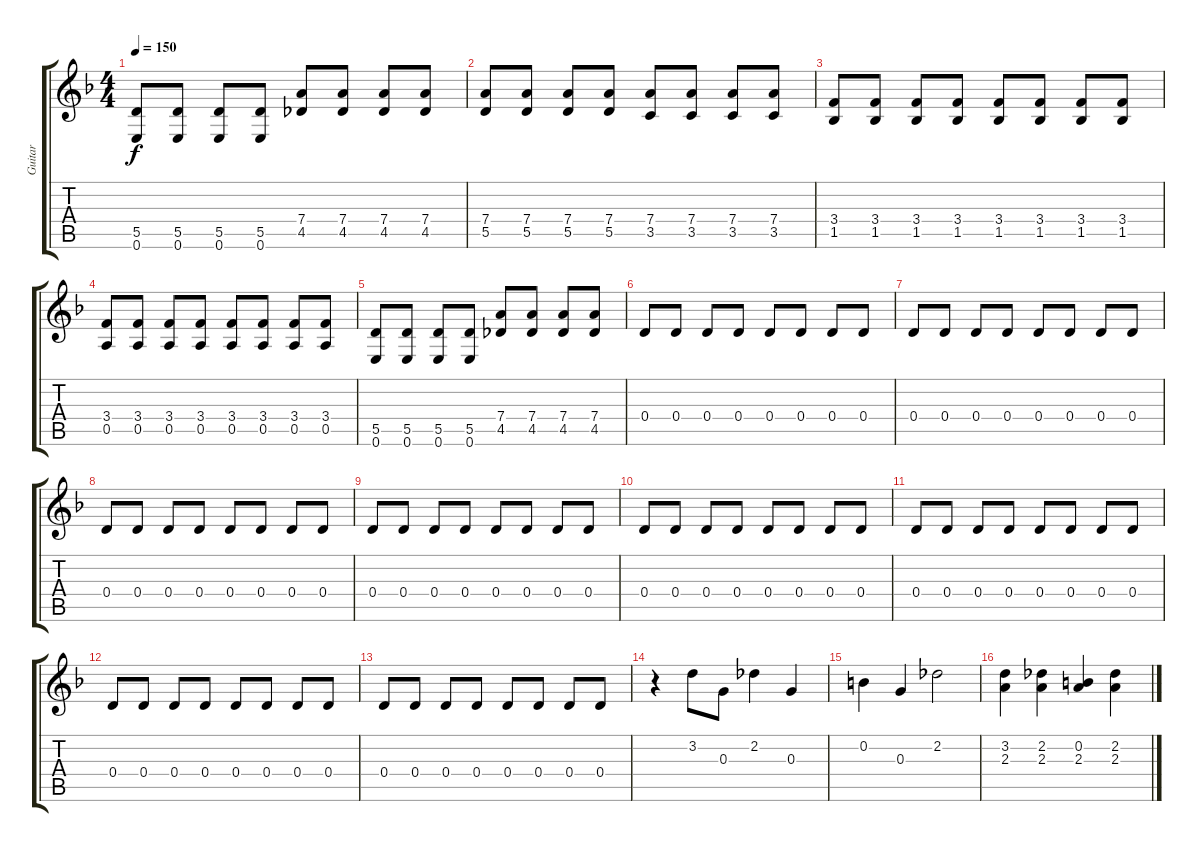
\track ("Guitar" "Guitar") {instrument electricguitarmuted}
\staff {score tabs}
\tuning (E4 B3 G3 D3 A2 E2) {hide}
\ts (4 4)
\tempo 150
\clef g2
\ks f
(5.5 0.6).8{dy f} (5.5 0.6).8 (5.5 0.6).8 (5.5 0.6).8 (7.4 4.5).8 (7.4 4.5).8 (7.4 4.5).8 (7.4 4.5).8 |
(7.4 5.5).8 (7.4 5.5).8 (7.4 5.5).8 (7.4 5.5).8 (7.4 3.5).8 (7.4 3.5).8 (7.4 3.5).8 (7.4 3.5).8 |
(3.4 1.5).8 (3.4 1.5).8 (3.4 1.5).8 (3.4 1.5).8 (3.4 1.5).8 (3.4 1.5).8 (3.4 1.5).8 (3.4 1.5).8 |
(3.4 0.5).8 (3.4 0.5).8 (3.4 0.5).8 (3.4 0.5).8 (3.4 0.5).8 (3.4 0.5).8 (3.4 0.5).8 (3.4 0.5).8 |
(5.5 0.6).8 (5.5 0.6).8 (5.5 0.6).8 (5.5 0.6).8 (7.4 4.5).8 (7.4 4.5).8 (7.4 4.5).8 (7.4 4.5).8 |
0.4.8 0.4.8 0.4.8 0.4.8 0.4.8 0.4.8 0.4.8 0.4.8 |
0.4.8 0.4.8 0.4.8 0.4.8 0.4.8 0.4.8 0.4.8 0.4.8 |
0.4.8 0.4.8 0.4.8 0.4.8 0.4.8 0.4.8 0.4.8 0.4.8 |
0.4.8 0.4.8 0.4.8 0.4.8 0.4.8 0.4.8 0.4.8 0.4.8 |
0.4.8 0.4.8 0.4.8 0.4.8 0.4.8 0.4.8 0.4.8 0.4.8 |
0.4.8 0.4.8 0.4.8 0.4.8 0.4.8 0.4.8 0.4.8 0.4.8 |
0.4.8 0.4.8 0.4.8 0.4.8 0.4.8 0.4.8 0.4.8 0.4.8 |
0.4.8 0.4.8 0.4.8 0.4.8 0.4.8 0.4.8 0.4.8 0.4.8 |
r.4{volume 10 instrument synthbass2} 3.2.8 0.3.8 2.2.4 0.3.4 |
0.2.4 0.3.4 2.2.2 |
(3.2 2.3).4 (2.2 2.3).4 (0.2 2.3).4 (2.2 2.3).4
